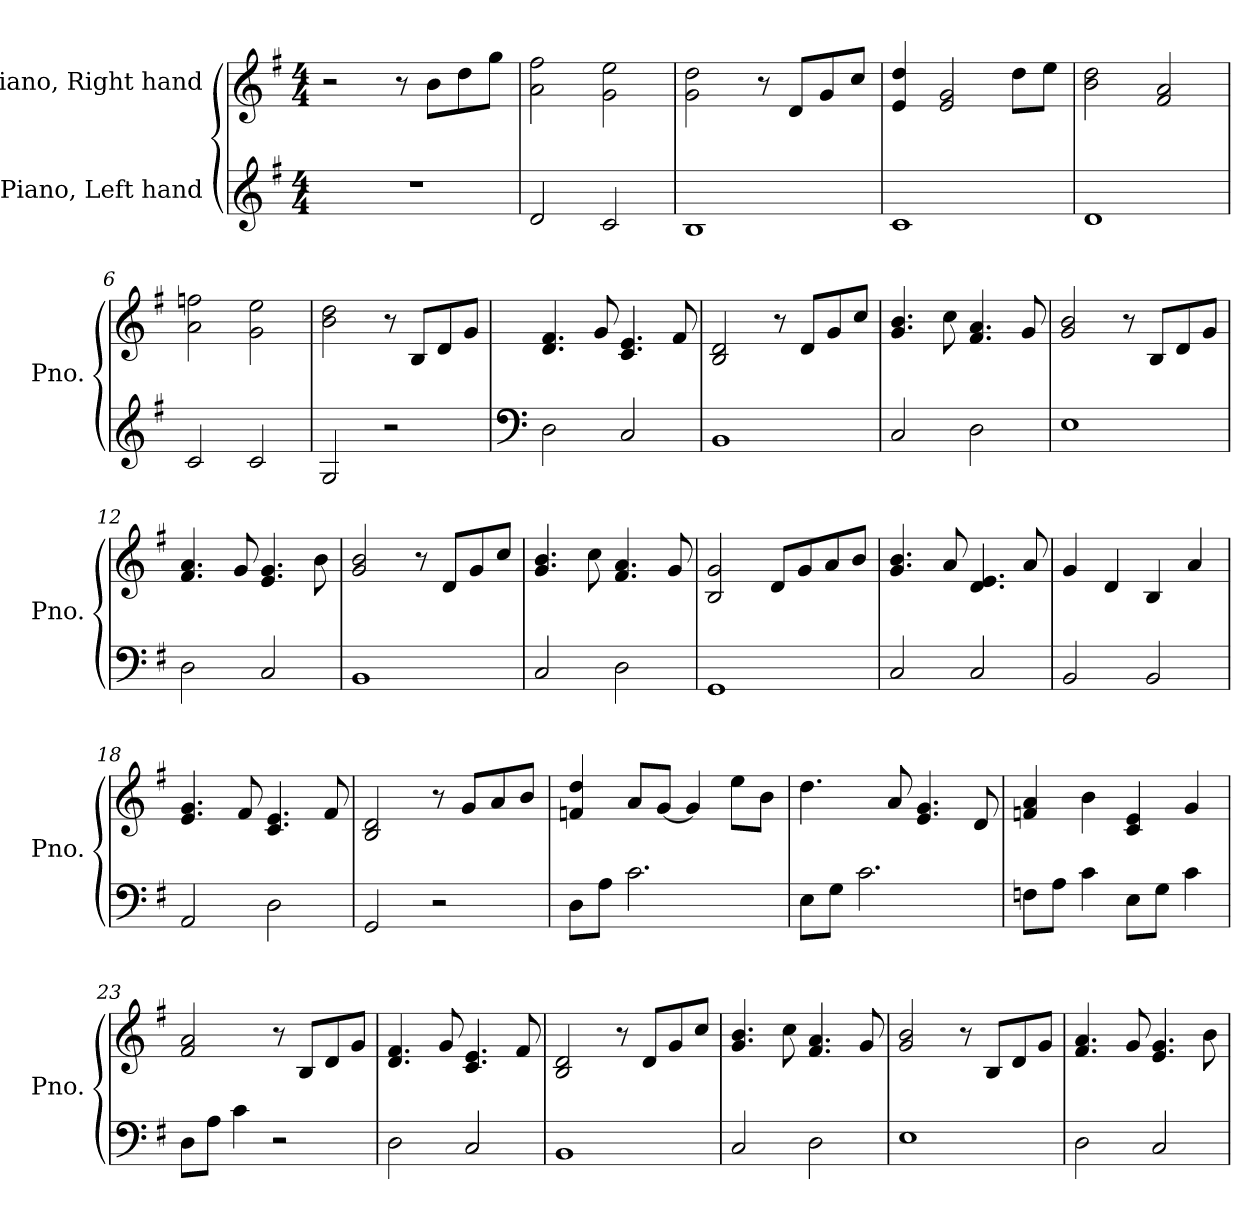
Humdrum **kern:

**kern	**kern
*part2	*part1
*staff2	*staff1
*I"Piano, Left hand	*I"Piano, Right hand
*I'Pno.	*I'Pno.
*clefG2	*clefG2
*k[f#]	*k[f#]
*M4/4	*M4/4
*MM86	*MM86
=1	=1
1r	2r
.	8r
.	8b\L
.	8dd\
.	8gg\J
=2	=2
2d/	2a\ 2ff#\
2c/	2g\ 2ee\
=3	=3
1B	2g\ 2dd\
.	8r
.	8d/L
.	8g/
.	8cc/J
=4	=4
1c	4e/ 4dd/
.	2e/ 2g/
.	8dd\L
.	8ee\J
=5	=5
1d	2b\ 2dd\
.	2f#/ 2a/
=6	=6
2c/	2a\ 2ffn\
2c/	2g\ 2ee\
=7	=7
2G/	2b\ 2dd\
2r	8r
.	8B/L
.	8d/
.	8g/J
!!LO:LB:g=z
=8	=8
*clefF4	*
2D\	4.d/ 4.f#/
.	8g/
2C/	4.c/ 4.e/
.	8f#/
=9	=9
1BB	2B/ 2d/
.	8r
.	8d/L
.	8g/
.	8cc/J
=10	=10
2C/	4.g/ 4.b/
.	8cc\
2D\	4.f#/ 4.a/
.	8g/
=11	=11
1E	2g/ 2b/
.	8r
.	8B/L
.	8d/
.	8g/J
=12	=12
2D\	4.f#/ 4.a/
.	8g/
2C/	4.e/ 4.g/
.	8b\
=13	=13
1BB	2g/ 2b/
.	8r
.	8d/L
.	8g/
.	8cc/J
=14	=14
2C/	4.g/ 4.b/
.	8cc\
2D\	4.f#/ 4.a/
.	8g/
!!LO:LB:g=z
=15	=15
1GG	2B/ 2g/
.	8d/L
.	8g/
.	8a/
.	8b/J
=16	=16
2C/	4.g/ 4.b/
.	8a/
2C/	4.d/ 4.e/
.	8a/
=17	=17
2BB/	4g/
.	4d/
2BB/	4B/
.	4a/
=18	=18
2AA/	4.e/ 4.g/
.	8f#/
2D\	4.c/ 4.e/
.	8f#/
=19	=19
2GG/	2B/ 2d/
2r	8r
.	8g/L
.	8a/
.	8b/J
=20	=20
8D\L	4fn/ 4dd/
8A\J	.
2.c\	8a/L
.	[8g/J
.	4g/]
.	8ee\L
.	8b\J
!!LO:LB:g=z
=21	=21
8E\L	4.dd\
8G\J	.
2.c\	.
.	8a/
.	4.e/ 4.g/
.	8d/
=22	=22
8Fn\L	4fn/ 4a/
8A\J	.
4c\	4b\
8E\L	4c/ 4e/
8G\J	.
4c\	4g/
=23	=23
8D\L	2f#/ 2a/
8A\J	.
4c\	.
2r	8r
.	8B/L
.	8d/
.	8g/J
=24	=24
2D\	4.d/ 4.f#/
.	8g/
2C/	4.c/ 4.e/
.	8f#/
=25	=25
1BB	2B/ 2d/
.	8r
.	8d/L
.	8g/
.	8cc/J
=26	=26
2C/	4.g/ 4.b/
.	8cc\
2D\	4.f#/ 4.a/
.	8g/
!!LO:LB:g=z
=27	=27
1E	2g/ 2b/
.	8r
.	8B/L
.	8d/
.	8g/J
=28	=28
2D\	4.f#/ 4.a/
.	8g/
2C/	4.e/ 4.g/
.	8b\
=	=
*-	*-
